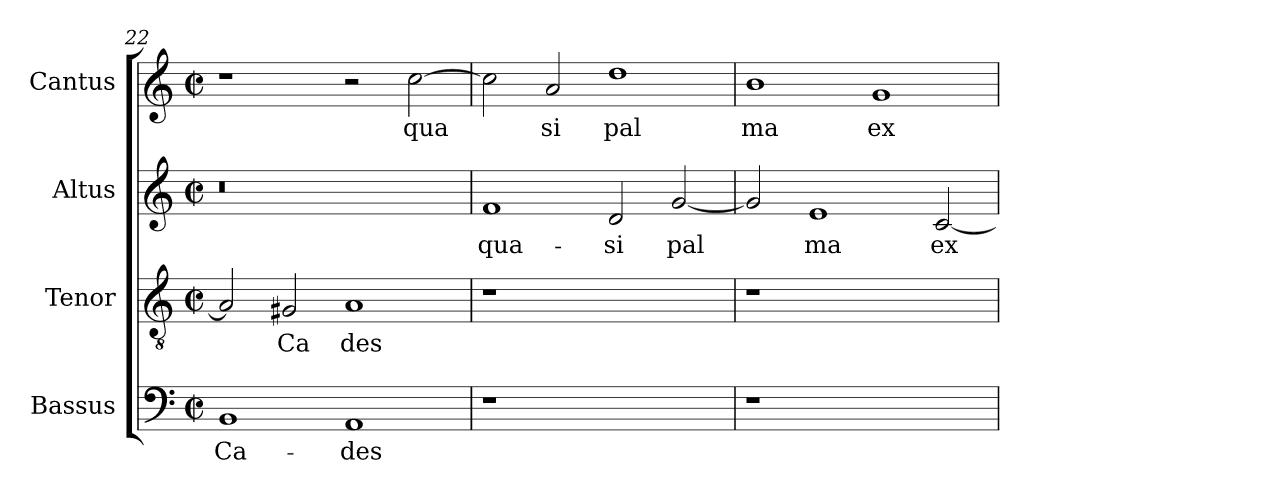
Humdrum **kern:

**kern	**text	**kern	**text	**kern	**text	**kern	**text
*part4	*part4	*part3	*part3	*part2	*part2	*part1	*part1
*staff4	*staff4	*staff3	*staff3	*staff2	*staff2	*staff1	*staff1
*I"Bassus	*	*I"Tenor	*	*I"Altus	*	*I"Cantus	*
*clefF4	*	*clefGv2	*	*clefG2	*	*clefG2	*
*k[]	*	*k[]	*	*k[]	*	*k[]	*
*C:	*	*C:	*	*C:	*	*C:	*
*M2/2	*	*M2/2	*	*M2/2	*	*M2/2	*
*met(c|)	*	*met(c|)	*	*met(c|)	*	*met(c|)	*
=22	=22	=22	=22	=22	=22	=22	=22
!	!LO:LY:b	!	!LO:LY:b	!	!	!	!
1BB	Ca-	2A/]	.	0r	.	1r	.
!	!	!	!LO:LY:b	!	!	!	!
.	.	2G#/	Ca	.	.	.	.
!	!LO:LY:b	!	!LO:LY:b	!	!	!	!
1AA	-des	1A	des	.	.	2r	.
!	!	!	!	!	!	!	!LO:LY:b
.	.	.	.	.	.	[>2cc\	qua
=23	=23	=23	=23	=23	=23	=23	=23
!	!	!	!	!	!LO:LY:b:cj	!	!LO:LY:b
1r	.	1r	.	1f	qua-	2cc\]	.
!	!	!	!	!	!	!	!LO:LY:b
.	.	.	.	.	.	2a/	si
!	!	!	!	!	!LO:LY:b:cj	!	!LO:LY:b
1ryy	.	1ryy	.	2d/	-si	1dd	pal
!	!	!	!	!	!LO:LY:b:cj	!	!
.	.	.	.	[<2g/	pal-	.	.
!!LO:LB:g=z
=24	=24	=24	=24	=24	=24	=24	=24
!	!	!	!	!	!LO:LY:b:cj	!	!LO:LY:b
1r	.	1r	.	2g/]	--	1b	ma
!	!	!	!	!	!LO:LY:b:cj	!	!
.	.	.	.	1e	-ma	.	.
!	!	!	!	!	!	!	!LO:LY:b
1ryy	.	1ryy	.	.	.	1g	ex
!	!	!	!	!	!LO:LY:b:cj	!	!
.	.	.	.	[<2c/	ex	.	.
=	=	=	=	=	=	=	=
*-	*-	*-	*-	*-	*-	*-	*-
